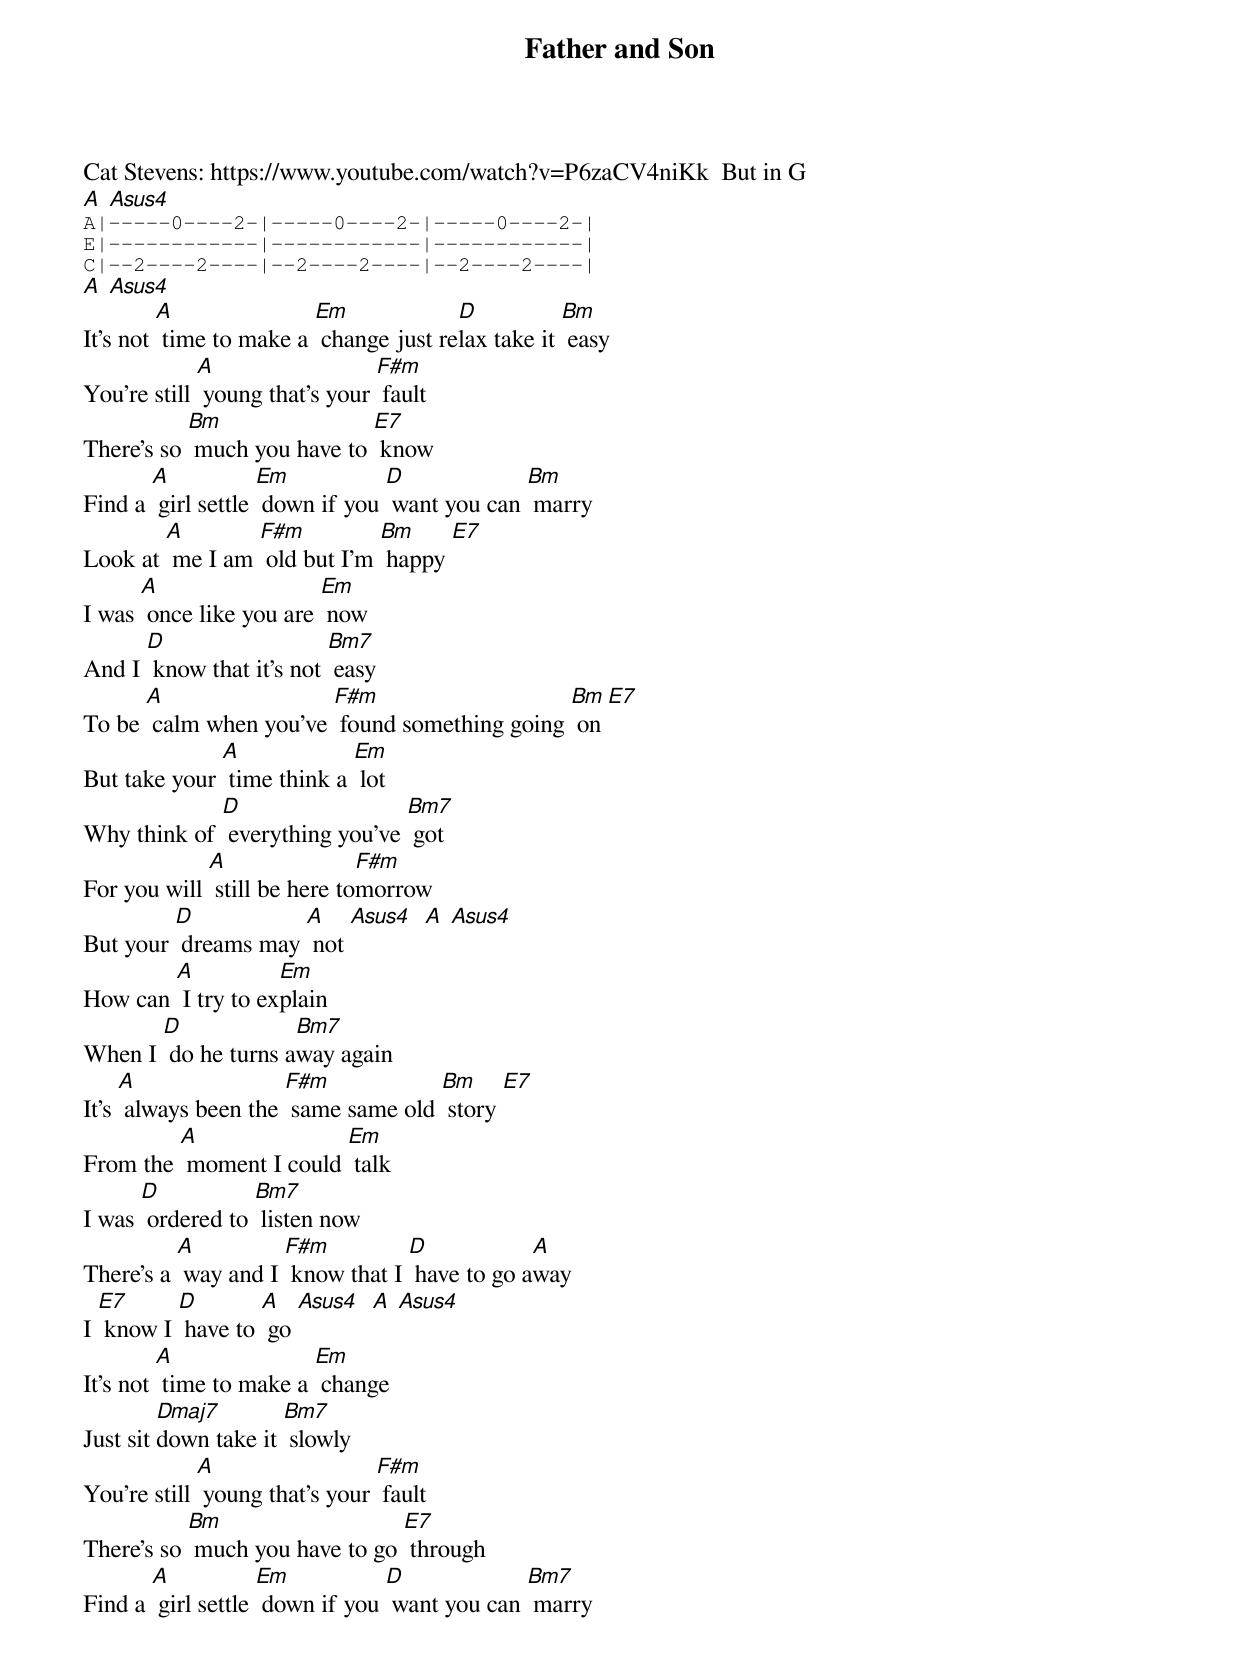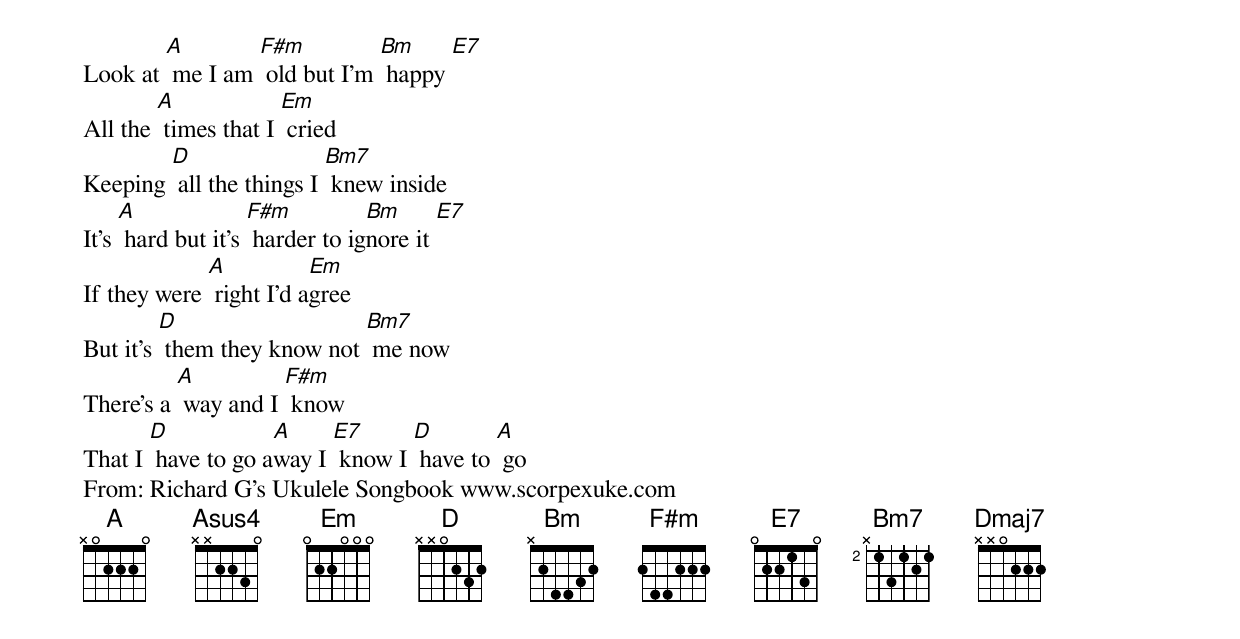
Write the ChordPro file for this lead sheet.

{t: Father and Son }
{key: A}
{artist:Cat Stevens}
Cat Stevens: https://www.youtube.com/watch?v=P6zaCV4niKk  But in G
{c: }
[A] [Asus4]
{sot}
A|-----0----2-|-----0----2-|-----0----2-|
E|------------|------------|------------|
C|--2----2----|--2----2----|--2----2----|
{eot}
[A] [Asus4]
{c: }
It's not [A] time to make a [Em] change just re[D]lax take it [Bm] easy
You're still [A] young that's your [F#m] fault
There's so [Bm] much you have to [E7] know
Find a [A] girl settle [Em] down if you [D] want you can [Bm] marry
Look at [A] me I am [F#m] old but I'm [Bm] happy [E7]
{c: }
I was [A] once like you are [Em] now
And I [D] know that it's not [Bm7] easy
To be [A] calm when you've [F#m] found something going [Bm] on [E7]
But take your [A] time think a [Em] lot
Why think of [D] everything you've [Bm7] got
For you will [A] still be here to[F#m]morrow
But your [D] dreams may [A] not [Asus4]  [A] [Asus4]
{c: }
How can [A] I try to ex[Em]plain
When I [D] do he turns a[Bm7]way again
It's [A] always been the [F#m] same same old [Bm] story [E7]
From the [A] moment I could [Em] talk
I was [D] ordered to [Bm7] listen now
There's a [A] way and I [F#m] know that I [D] have to go a[A]way
I [E7] know I [D] have to [A] go [Asus4]  [A] [Asus4]
{c: }
It's not [A] time to make a [Em] change
Just sit [Dmaj7]down take it [Bm7] slowly
You're still [A] young that's your [F#m] fault
There's so [Bm] much you have to go [E7] through
Find a [A] girl settle [Em] down if you [D] want you can [Bm7] marry
Look at [A] me I am [F#m] old but I'm [Bm] happy [E7]
{c: }
All the [A] times that I [Em] cried
Keeping [D] all the things I [Bm7] knew inside
It's [A] hard but it's [F#m] harder to ig[Bm]nore it [E7]
If they were [A] right I'd a[Em]gree
But it's [D] them they know not [Bm7] me now
There's a [A] way and I [F#m] know
That I [D] have to go a[A]way I [E7] know I [D] have to [A] go
{c: }
From: Richard G’s Ukulele Songbook www.scorpexuke.com
